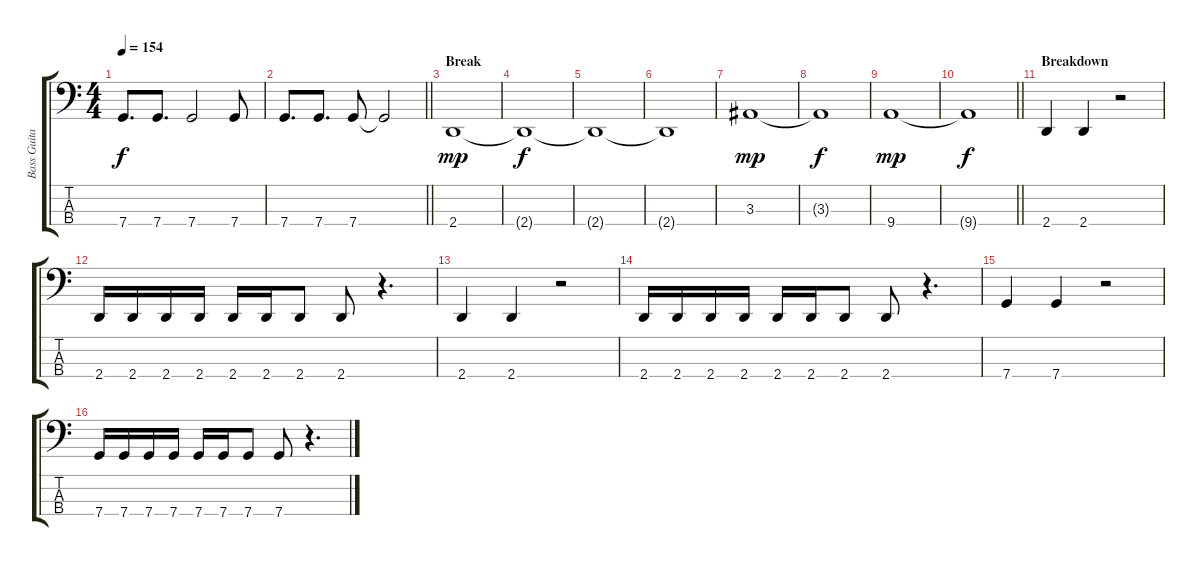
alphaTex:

\track ("Bass Guitar (Marc McKnight)" "Bass Guita") {instrument electricbasspick}
\staff {score tabs}
\tuning (F2 C2 G1 C1) {hide}
\ts (4 4)
\tempo 154
\clef f4
\ks c
7.4.8{d dy f} 7.4.8{d} 7.4.2 7.4.8 |
\barLineRight lightlight
7.4.8{d} 7.4.8{d} 7.4.8 7.4{t}.2 |
\section ("" "Break")
2.4.1{dy mp} |
2.4{t}.1{dy f} |
2.4{t}.1 |
2.4{t}.1 |
3.3.1{dy mp} |
3.3{t}.1{dy f} |
9.4.1{dy mp} |
\barLineRight lightlight
9.4{t}.1{dy f} |
\section ("" "Breakdown")
2.4.4 2.4.4 r.2 |
2.4.16 2.4.16 2.4.16 2.4.16 2.4.16 2.4.16 2.4.8 2.4.8 r.4{d} |
2.4.4 2.4.4 r.2 |
2.4.16 2.4.16 2.4.16 2.4.16 2.4.16 2.4.16 2.4.8 2.4.8 r.4{d} |
7.4.4 7.4.4 r.2 |
7.4.16 7.4.16 7.4.16 7.4.16 7.4.16 7.4.16 7.4.8 7.4.8 r.4{d}
